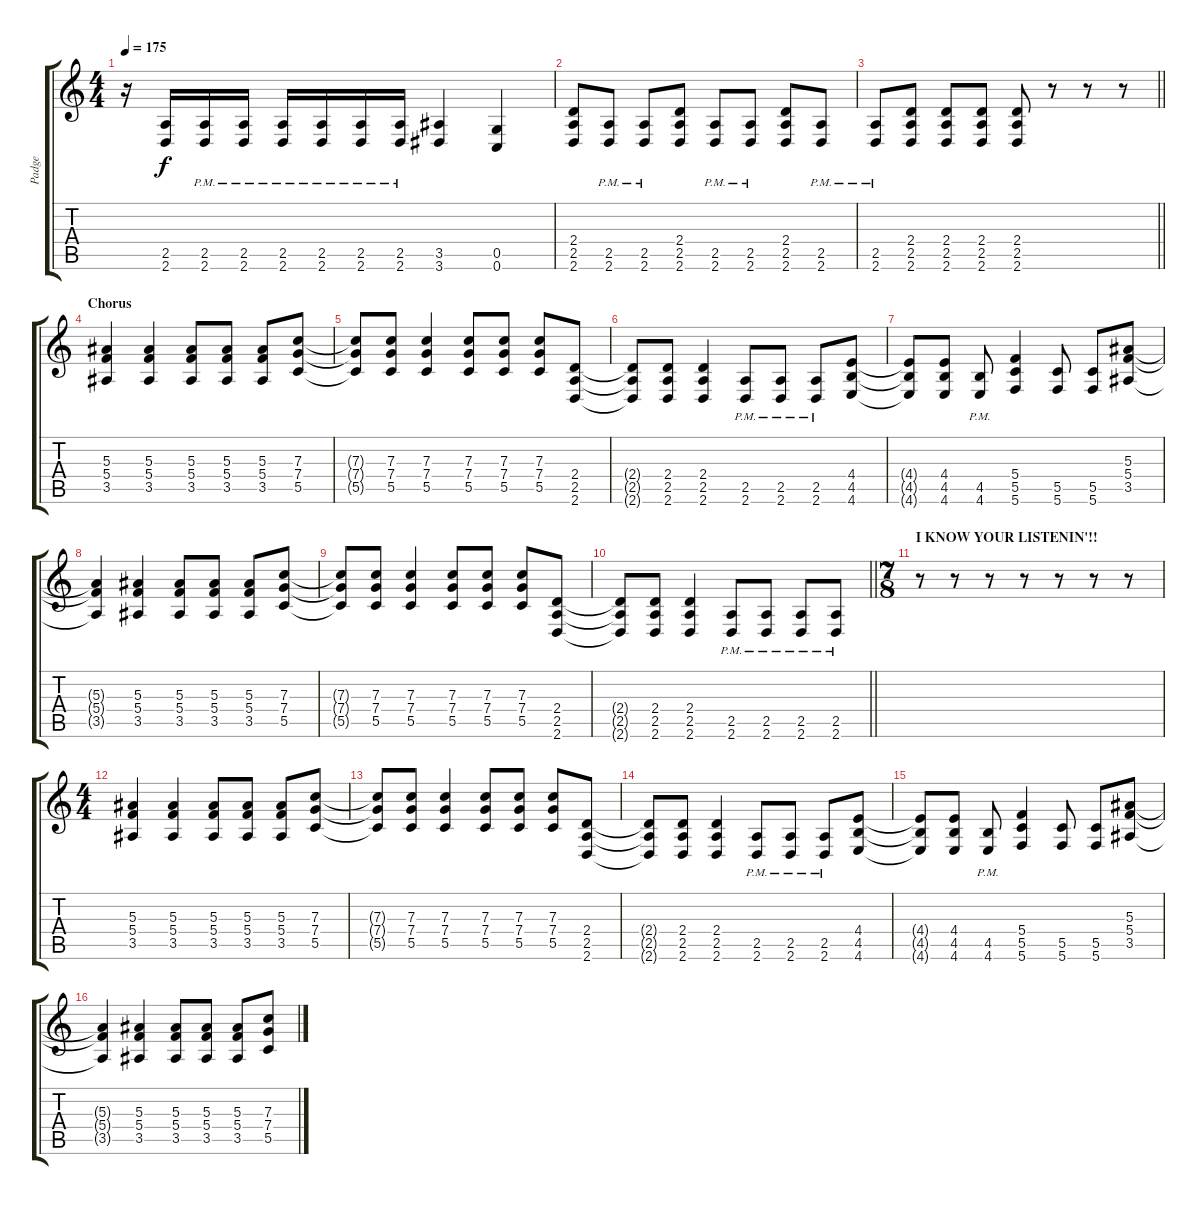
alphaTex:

\track ("Padge" "Padge") {instrument overdrivenguitar}
\staff {score tabs}
\tuning (D4 A3 F3 C3 G2 C2) {hide}
\ts (4 4)
\tempo 175
\clef g2
\ks c
r.16{dy f} (2.5{t} 2.6{t}).16 (2.5{pm} 2.6{pm}).16 (2.5{pm} 2.6{pm}).16 (2.5{pm} 2.6{pm}).16 (2.5{pm} 2.6{pm}).16 (2.5{pm} 2.6{pm}).16 (2.5{pm} 2.6{pm}).16 (3.5 3.6).4 (0.5 0.6).4 |
(2.4 2.5 2.6).8 (2.5{pm} 2.6{pm}).8 (2.5{pm} 2.6{pm}).8 (2.4 2.5 2.6).8 (2.5{pm} 2.6{pm}).8 (2.5{pm} 2.6{pm}).8 (2.4 2.5 2.6).8 (2.5{pm} 2.6{pm}).8 |
\barLineRight lightlight
(2.5{pm} 2.6{pm}).8 (2.4 2.5 2.6).8 (2.4 2.5 2.6).8 (2.4 2.5 2.6).8 (2.4 2.5 2.6).8 r.8 r.8 r.8 |
\section ("" "Chorus")
(5.3 5.4 3.5).4 (5.3 5.4 3.5).4 (5.3 5.4 3.5).8 (5.3 5.4 3.5).8 (5.3 5.4 3.5).8 (7.3 7.4 5.5).8 |
(7.3{t} 7.4{t} 5.5{t}).8 (7.3 7.4 5.5).8 (7.3 7.4 5.5).4 (7.3 7.4 5.5).8 (7.3 7.4 5.5).8 (7.3 7.4 5.5).8 (2.4 2.5 2.6).8 |
(2.4{t} 2.5{t} 2.6{t}).8 (2.4 2.5 2.6).8 (2.4 2.5 2.6).4 (2.5{pm} 2.6{pm}).8 (2.5{pm} 2.6{pm}).8 (2.5{pm} 2.6{pm}).8 (4.4 4.5 4.6).8 |
(4.4{t} 4.5{t} 4.6{t}).8 (4.4 4.5 4.6).8 (4.5{pm} 4.6{pm}).8 (5.4 5.5 5.6).4 (5.5 5.6).8 (5.5 5.6).8 (5.3 5.4 3.5).8 |
(5.3{t} 5.4{t} 3.5{t}).4 (5.3 5.4 3.5).4 (5.3 5.4 3.5).8 (5.3 5.4 3.5).8 (5.3 5.4 3.5).8 (7.3 7.4 5.5).8 |
(7.3{t} 7.4{t} 5.5{t}).8 (7.3 7.4 5.5).8 (7.3 7.4 5.5).4 (7.3 7.4 5.5).8 (7.3 7.4 5.5).8 (7.3 7.4 5.5).8 (2.4 2.5 2.6).8 |
\barLineRight lightlight
(2.4{t} 2.5{t} 2.6{t}).8 (2.4 2.5 2.6).8 (2.4 2.5 2.6).4 (2.5{pm} 2.6{pm}).8 (2.5{pm} 2.6{pm}).8 (2.5{pm} 2.6{pm}).8 (2.5{pm} 2.6{pm}).8 |
\ts (7 8)
\section ("" "I KNOW YOUR LISTENIN'!!")
r.8 r.8 r.8 r.8 r.8 r.8 r.8 |
\ts (4 4)
(5.3 5.4 3.5).4 (5.3 5.4 3.5).4 (5.3 5.4 3.5).8 (5.3 5.4 3.5).8 (5.3 5.4 3.5).8 (7.3 7.4 5.5).8 |
(7.3{t} 7.4{t} 5.5{t}).8 (7.3 7.4 5.5).8 (7.3 7.4 5.5).4 (7.3 7.4 5.5).8 (7.3 7.4 5.5).8 (7.3 7.4 5.5).8 (2.4 2.5 2.6).8 |
(2.4{t} 2.5{t} 2.6{t}).8 (2.4 2.5 2.6).8 (2.4 2.5 2.6).4 (2.5{pm} 2.6{pm}).8 (2.5{pm} 2.6{pm}).8 (2.5{pm} 2.6{pm}).8 (4.4 4.5 4.6).8 |
(4.4{t} 4.5{t} 4.6{t}).8 (4.4 4.5 4.6).8 (4.5{pm} 4.6{pm}).8 (5.4 5.5 5.6).4 (5.5 5.6).8 (5.5 5.6).8 (5.3 5.4 3.5).8 |
(5.3{t} 5.4{t} 3.5{t}).4 (5.3 5.4 3.5).4 (5.3 5.4 3.5).8 (5.3 5.4 3.5).8 (5.3 5.4 3.5).8 (7.3 7.4 5.5).8
